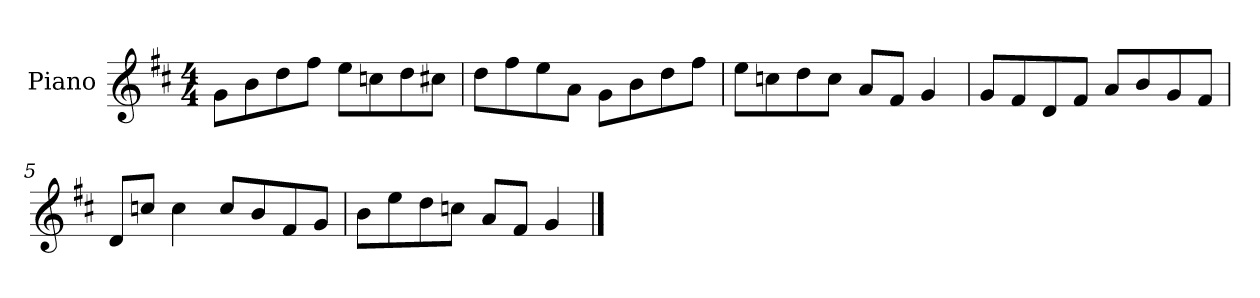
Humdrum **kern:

**kern
*part1
*staff1
*I"Piano
*I'P-no
*clefG2
*k[f#c#]
*M4/4
*MM90
=1
8g\L
8b\
8dd\
8ff#\J
8ee\L
8ccn\
8dd\
8cc#X\J
=2
8dd\L
8ff#\
8ee\
8a\J
8g\L
8b\
8dd\
8ff#\J
=3
8ee\L
8ccn\
8dd\
8cc\J
8a/L
8f#/J
4g/
=4
8g/L
8f#/
8d/
8f#/J
8a/L
8b/
8g/
8f#/J
!!LO:LB:g=z
=5
8d/L
8ccn/J
4cc\
8cc/L
8b/
8f#/
8g/J
=6
8b\L
8ee\
8dd\
8ccn\J
8a/L
8f#/J
4g/
==
*-
